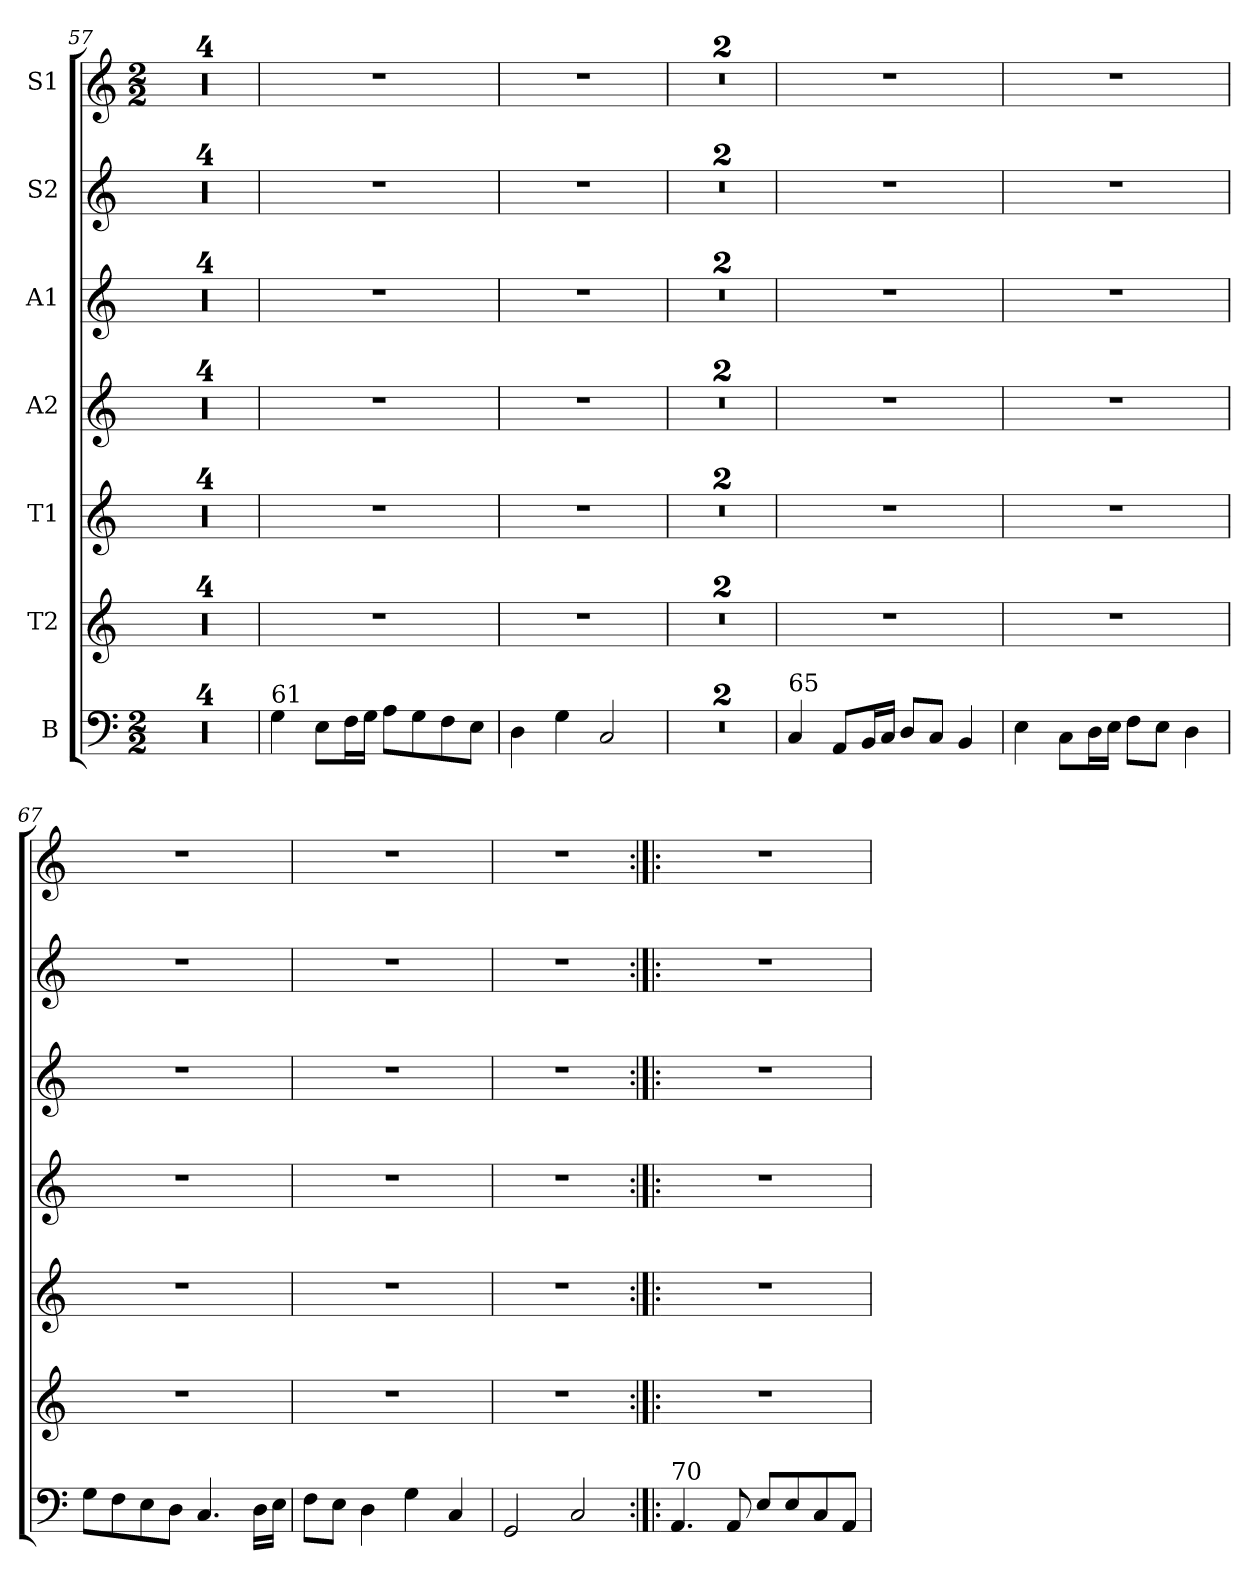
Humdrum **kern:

**kern	**kern	**kern	**kern	**kern	**kern	**kern
*part7	*part6	*part5	*part4	*part3	*part2	*part1
*staff7	*staff6	*staff5	*staff4	*staff3	*staff2	*staff1
*I"B	*I"T2	*I"T1	*I"A2	*I"A1	*I"S2	*I"S1
*clefF4	*clefG2	*clefG2	*clefG2	*clefG2	*clefG2	*clefG2
*ITrd-7c-12	*ITrd-7c-12	*ITrd-7c-12	*ITrd-7c-12	*ITrd-7c-12	*ITrd-7c-12	*ITrd-7c-12
*k[]	*k[]	*k[]	*k[]	*k[]	*k[]	*k[]
*M2/2	*	*	*	*	*	*M2/2
=57	=57	=57	=57	=57	=57	=57
1r	1r	1r	1r	1r	1r	1r
!!LO:LB:g=z
=58	=58	=58	=58	=58	=58	=58
1r	1r	1r	1r	1r	1r	1r
=59	=59	=59	=59	=59	=59	=59
1r	1r	1r	1r	1r	1r	1r
=60	=60	=60	=60	=60	=60	=60
1r	1r	1r	1r	1r	1r	1r
!!LO:PB:g=z
=61	=61	=61	=61	=61	=61	=61
!LO:TX:a:t=61	!	!	!	!	!	!
4g\	1r	1r	1r	1r	1r	1r
8e\L	.	.	.	.	.	.
16f\L	.	.	.	.	.	.
16g\JJ	.	.	.	.	.	.
8a\L	.	.	.	.	.	.
8g\	.	.	.	.	.	.
8f\	.	.	.	.	.	.
8e\J	.	.	.	.	.	.
=62	=62	=62	=62	=62	=62	=62
4d\	1r	1r	1r	1r	1r	1r
4g\	.	.	.	.	.	.
2c/	.	.	.	.	.	.
=63	=63	=63	=63	=63	=63	=63
1r	1r	1r	1r	1r	1r	1r
=64	=64	=64	=64	=64	=64	=64
1r	1r	1r	1r	1r	1r	1r
=65	=65	=65	=65	=65	=65	=65
!LO:TX:a:t=65	!	!	!	!	!	!
4c/	1r	1r	1r	1r	1r	1r
8A/L	.	.	.	.	.	.
16B/L	.	.	.	.	.	.
16c/JJ	.	.	.	.	.	.
8d/L	.	.	.	.	.	.
8c/J	.	.	.	.	.	.
4B/	.	.	.	.	.	.
=66	=66	=66	=66	=66	=66	=66
4e\	1r	1r	1r	1r	1r	1r
8c\L	.	.	.	.	.	.
16d\L	.	.	.	.	.	.
16e\JJ	.	.	.	.	.	.
8f\L	.	.	.	.	.	.
8e\J	.	.	.	.	.	.
4d\	.	.	.	.	.	.
!!LO:LB:g=z
=67	=67	=67	=67	=67	=67	=67
8g\L	1r	1r	1r	1r	1r	1r
8f\	.	.	.	.	.	.
8e\	.	.	.	.	.	.
8d\J	.	.	.	.	.	.
4.c/	.	.	.	.	.	.
16d\LL	.	.	.	.	.	.
16e\JJ	.	.	.	.	.	.
=68	=68	=68	=68	=68	=68	=68
8f\L	1r	1r	1r	1r	1r	1r
8e\J	.	.	.	.	.	.
4d\	.	.	.	.	.	.
4g\	.	.	.	.	.	.
4c/	.	.	.	.	.	.
=69	=69	=69	=69	=69	=69	=69
2G/	1r	1r	1r	1r	1r	1r
2c/	.	.	.	.	.	.
=70:|!|:	=70:|!|:	=70:|!|:	=70:|!|:	=70:|!|:	=70:|!|:	=70:|!|:
!LO:TX:a:t=70	!	!	!	!	!	!
4.A/	1r	1r	1r	1r	1r	1r
8A/	.	.	.	.	.	.
8e/L	.	.	.	.	.	.
8e/	.	.	.	.	.	.
8c/	.	.	.	.	.	.
8A/J	.	.	.	.	.	.
=	=	=	=	=	=	=
*-	*-	*-	*-	*-	*-	*-
